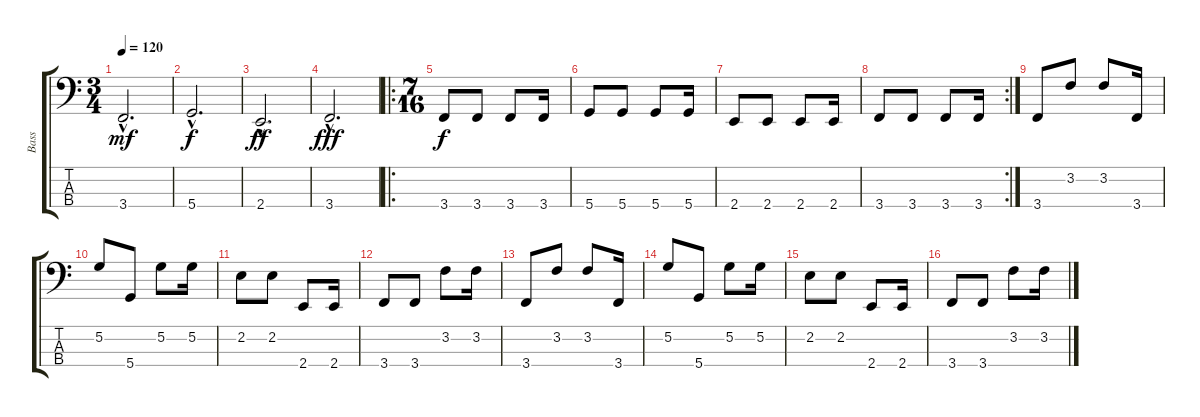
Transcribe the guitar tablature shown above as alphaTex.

\track ("Bass" "Bass") {instrument acousticguitarnylon}
\staff {score tabs}
\tuning (G2 D2 A1 D1) {hide}
\ts (3 4)
\tempo 120
\clef f4
\ks c
3.4{hac}.2{d dy mf} |
5.4{hac}.2{d dy f} |
2.4{hac}.2{d dy ff} |
3.4{hac}.2{d dy fff} |
\ro
\ts (7 16)
3.4.8{dy f} 3.4.8 3.4.8 3.4.16 |
5.4.8 5.4.8 5.4.8 5.4.16 |
2.4.8 2.4.8 2.4.8 2.4.16 |
\rc 2
3.4.8 3.4.8 3.4.8 3.4.16 |
3.4.8 3.2.8 3.2.8 3.4.16 |
5.2.8 5.4.8 5.2.8 5.2.16 |
2.2.8 2.2.8 2.4.8 2.4.16 |
3.4.8 3.4.8 3.2.8 3.2.16 |
3.4.8 3.2.8 3.2.8 3.4.16 |
5.2.8 5.4.8 5.2.8 5.2.16 |
2.2.8 2.2.8 2.4.8 2.4.16 |
3.4.8 3.4.8 3.2.8 3.2.16
